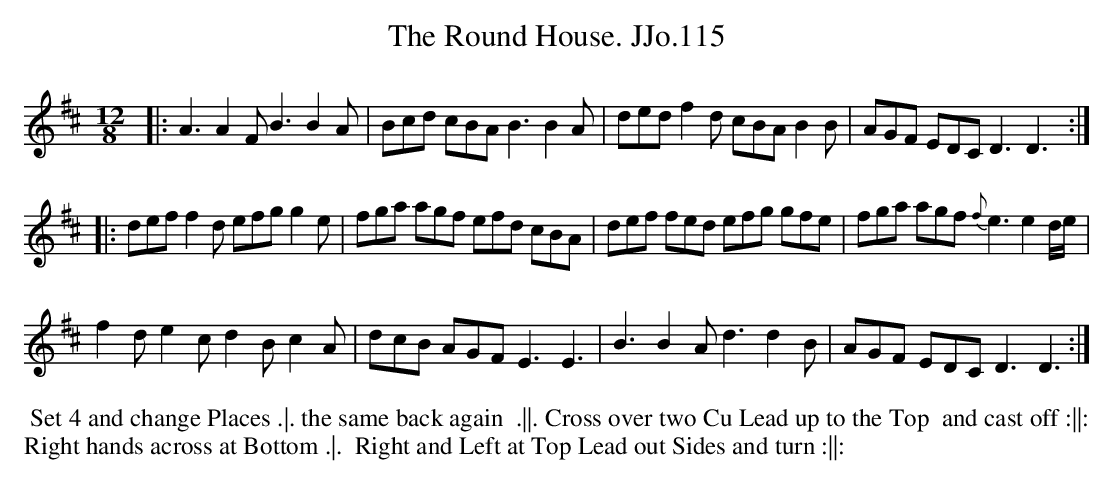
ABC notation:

X:1
T:Round House. JJo.115, The
M:12/8
L:1/8
K:D
|:\
A3  A2F B3  B2A | Bcd cBA B3 B2A |\
ded f2d cBA B2B | AGF EDC D3 D3 :|
|:\
def f2d efg g2e | fga agf efd cBA |\
def fed efg gfe | fga agf {f}e3 e2d/e/ |
f2d e2c d2B c2A | dcB AGF E3 E3  |\
B3  B2A d3  d2B | AGF EDC D3 D3 :|
